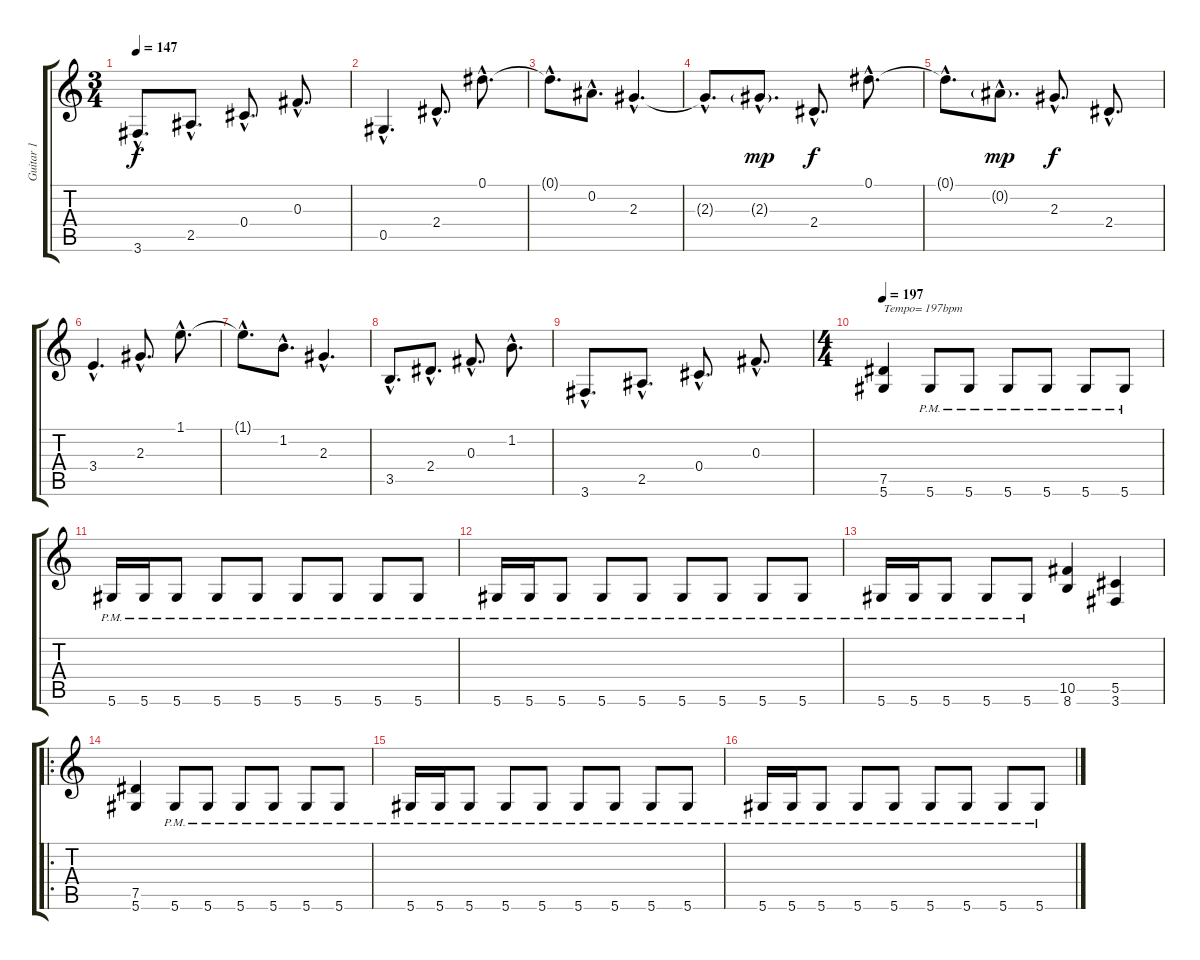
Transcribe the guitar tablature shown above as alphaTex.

\track ("Guitar 1" "Guitar 1") {instrument acousticguitarsteel}
\staff {score tabs}
\tuning (Eb4 Bb3 Gb3 Db3 Ab2 Eb2) {hide}
\ts (3 4)
\tempo 147
\clef g2
\ks c
3.6{hac}.8{d dy f} 2.5{hac}.8{d} 0.4{hac}.8{d} 0.3{hac}.8{d} |
0.5{hac}.4{d} 2.4{hac}.8{d} 0.1{hac}.8{d} |
0.1{hac t}.8{d} 0.2{hac}.8{d} 2.3{hac}.4{d} |
2.3{hac t}.8{d} 2.3{g hac}.8{d dy mp} 2.4{hac}.8{d dy f} 0.1{hac}.8{d} |
0.1{hac t}.8{d} 0.2{g hac}.8{d dy mp} 2.3{hac}.8{d dy f} 2.4{hac}.8{d} |
3.4{hac}.4{d} 2.3{hac}.8{d} 1.1{hac}.8{d} |
1.1{hac t}.8{d} 1.2{hac}.8{d} 2.3{hac}.4{d} |
3.5{hac}.8{d} 2.4{hac}.8{d} 0.3{hac}.8{d} 1.2{hac}.8{d} |
3.6{hac}.8{d} 2.5{hac}.8{d} 0.4{hac}.8{d} 0.3{hac}.8{d} |
\ts (4 4)
\tempo 197
(7.5 5.6).4{txt "Tempo= 197bpm" volume 16 balance 8 instrument distortionguitar} 5.6{pm}.8 5.6{pm}.8 5.6{pm}.8 5.6{pm}.8 5.6{pm}.8 5.6{pm}.8 |
5.6{pm}.16 5.6{pm}.16 5.6{pm}.8 5.6{pm}.8 5.6{pm}.8 5.6{pm}.8 5.6{pm}.8 5.6{pm}.8 5.6{pm}.8 |
5.6{pm}.16 5.6{pm}.16 5.6{pm}.8 5.6{pm}.8 5.6{pm}.8 5.6{pm}.8 5.6{pm}.8 5.6{pm}.8 5.6{pm}.8 |
5.6{pm}.16 5.6{pm}.16 5.6{pm}.8 5.6{pm}.8 5.6{pm}.8 (10.5 8.6).4 (5.5 3.6).4 |
\ro
(7.5 5.6).4 5.6{pm}.8 5.6{pm}.8 5.6{pm}.8 5.6{pm}.8 5.6{pm}.8 5.6{pm}.8 |
5.6{pm}.16 5.6{pm}.16 5.6{pm}.8 5.6{pm}.8 5.6{pm}.8 5.6{pm}.8 5.6{pm}.8 5.6{pm}.8 5.6{pm}.8 |
5.6{pm}.16 5.6{pm}.16 5.6{pm}.8 5.6{pm}.8 5.6{pm}.8 5.6{pm}.8 5.6{pm}.8 5.6{pm}.8 5.6{pm}.8
